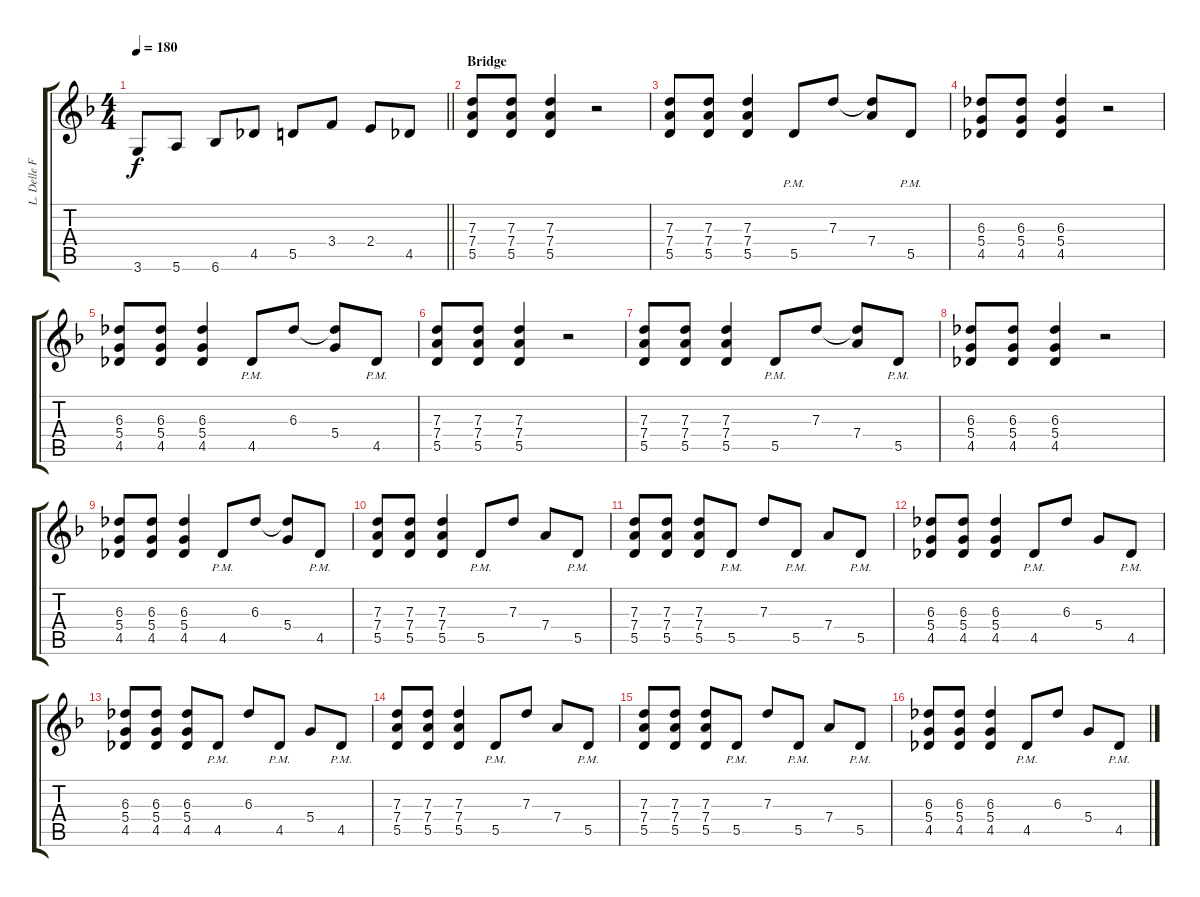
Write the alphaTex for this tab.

\track ("L. Delle Fave (Dist. Guitar L)" "L. Delle F") {instrument overdrivenguitar}
\staff {score tabs}
\tuning (E4 B3 G3 D3 A2 E2) {hide}
\ts (4 4)
\tempo 180
\clef g2
\barLineRight lightlight
\ks dminor
3.6.8{dy f} 5.6.8 6.6.8 4.5.8 5.5.8 3.4.8 2.4.8 4.5.8 |
\section ("" "Bridge")
(7.3 7.4 5.5).8 (7.3 7.4 5.5).8 (7.3 7.4 5.5).4 r.2 |
(7.3 7.4 5.5).8 (7.3 7.4 5.5).8 (7.3 7.4 5.5).4 5.5{pm}.8 7.3.8 (7.3{t} 7.4).8 5.5{pm}.8 |
(6.3 5.4 4.5).8 (6.3 5.4 4.5).8 (6.3 5.4 4.5).4 r.2 |
(6.3 5.4 4.5).8 (6.3 5.4 4.5).8 (6.3 5.4 4.5).4 4.5{pm}.8 6.3.8 (6.3{t} 5.4).8 4.5{pm}.8 |
(7.3 7.4 5.5).8 (7.3 7.4 5.5).8 (7.3 7.4 5.5).4 r.2 |
(7.3 7.4 5.5).8 (7.3 7.4 5.5).8 (7.3 7.4 5.5).4 5.5{pm}.8 7.3.8 (7.3{t} 7.4).8 5.5{pm}.8 |
(6.3 5.4 4.5).8 (6.3 5.4 4.5).8 (6.3 5.4 4.5).4 r.2 |
(6.3 5.4 4.5).8 (6.3 5.4 4.5).8 (6.3 5.4 4.5).4 4.5{pm}.8 6.3.8 (6.3{t} 5.4).8 4.5{pm}.8 |
(7.3 7.4 5.5).8 (7.3 7.4 5.5).8 (7.3 7.4 5.5).4 5.5{pm}.8 7.3.8 7.4.8 5.5{pm}.8 |
(7.3 7.4 5.5).8 (7.3 7.4 5.5).8 (7.3 7.4 5.5).8 5.5{pm}.8 7.3.8 5.5{pm}.8 7.4.8 5.5{pm}.8 |
(6.3 5.4 4.5).8 (6.3 5.4 4.5).8 (6.3 5.4 4.5).4 4.5{pm}.8 6.3.8 5.4.8 4.5{pm}.8 |
(6.3 5.4 4.5).8 (6.3 5.4 4.5).8 (6.3 5.4 4.5).8 4.5{pm}.8 6.3.8 4.5{pm}.8 5.4.8 4.5{pm}.8 |
(7.3 7.4 5.5).8 (7.3 7.4 5.5).8 (7.3 7.4 5.5).4 5.5{pm}.8 7.3.8 7.4.8 5.5{pm}.8 |
(7.3 7.4 5.5).8 (7.3 7.4 5.5).8 (7.3 7.4 5.5).8 5.5{pm}.8 7.3.8 5.5{pm}.8 7.4.8 5.5{pm}.8 |
(6.3 5.4 4.5).8 (6.3 5.4 4.5).8 (6.3 5.4 4.5).4 4.5{pm}.8 6.3.8 5.4.8 4.5{pm}.8
